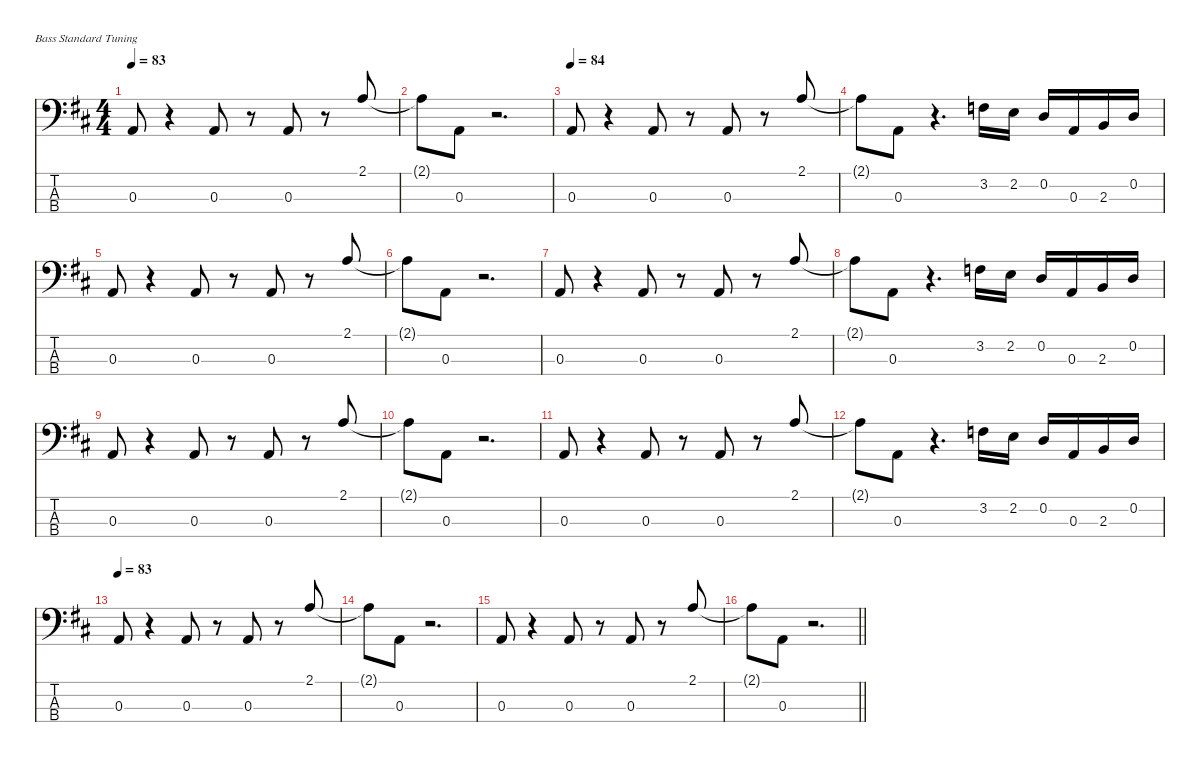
\defaultSystemsLayout 4
\hideDynamics
\bracketExtendMode nobrackets
\singleTrackTrackNamePolicy hidden
\multiTrackTrackNamePolicy hidden
\otherSystemsTrackNameOrientation horizontal
\track ("Bass " "E-Bass") {defaultSystemsLayout 8 instrument electricbassfinger}
\staff {score tabs}
\tuning (G2 D2 A1 E1)
\ts (4 4)
\tempo 83
\clef f4
\ks d
0.3{acc forcenatural}.8{dy f beam Up} r.4{beam Up} 0.3{acc forcenatural}.8{beam Up} r.8{beam Up} 0.3{acc forcenatural}.8{beam Up} r.8{beam Up} 2.1{acc forcenatural}.8{beam Down} |
2.1{t acc forcenatural}.8{beam Down} 0.3{acc forcenatural}.8{beam Down} r.2{d beam Down} |
\tempo 84
0.3{acc forcenatural}.8{beam Up} r.4{beam Up} 0.3{acc forcenatural}.8{beam Up} r.8{beam Up} 0.3{acc forcenatural}.8{beam Up} r.8{beam Up} 2.1{acc forcenatural}.8{beam Down} |
2.1{t acc forcenatural}.8{beam Down} 0.3{acc forcenatural}.8{beam Down} r.4{d beam Down} 3.2{acc forcenatural}.16{beam Down} 2.2{acc forcenatural}.16{beam Down} 0.2{acc forcenatural}.16{beam Up} 0.3{acc forcenatural}.16{beam Up} 2.3{acc forcenatural}.16{beam Up} 0.2{acc forcenatural}.16{beam Up} |
0.3{acc forcenatural}.8{beam Up} r.4{beam Up} 0.3{acc forcenatural}.8{beam Up} r.8{beam Up} 0.3{acc forcenatural}.8{beam Up} r.8{beam Up} 2.1{acc forcenatural}.8{beam Down} |
2.1{t acc forcenatural}.8{beam Down} 0.3{acc forcenatural}.8{beam Down} r.2{d beam Down} |
0.3{acc forcenatural}.8{beam Up} r.4{beam Up} 0.3{acc forcenatural}.8{beam Up} r.8{beam Up} 0.3{acc forcenatural}.8{beam Up} r.8{beam Up} 2.1{acc forcenatural}.8{beam Down} |
2.1{t acc forcenatural}.8{beam Down} 0.3{acc forcenatural}.8{beam Down} r.4{d beam Down} 3.2{acc forcenatural}.16{beam Down} 2.2{acc forcenatural}.16{beam Down} 0.2{acc forcenatural}.16{beam Up} 0.3{acc forcenatural}.16{beam Up} 2.3{acc forcenatural}.16{beam Up} 0.2{acc forcenatural}.16{beam Up} |
0.3{acc forcenatural}.8{beam Up} r.4{beam Up} 0.3{acc forcenatural}.8{beam Up} r.8{beam Up} 0.3{acc forcenatural}.8{beam Up} r.8{beam Up} 2.1{acc forcenatural}.8{beam Down} |
2.1{t acc forcenatural}.8{beam Down} 0.3{acc forcenatural}.8{beam Down} r.2{d beam Down} |
0.3{acc forcenatural}.8{beam Up} r.4{beam Up} 0.3{acc forcenatural}.8{beam Up} r.8{beam Up} 0.3{acc forcenatural}.8{beam Up} r.8{beam Up} 2.1{acc forcenatural}.8{beam Down} |
2.1{t acc forcenatural}.8{beam Down} 0.3{acc forcenatural}.8{beam Down} r.4{d beam Down} 3.2{acc forcenatural}.16{beam Down} 2.2{acc forcenatural}.16{beam Down} 0.2{acc forcenatural}.16{beam Up} 0.3{acc forcenatural}.16{beam Up} 2.3{acc forcenatural}.16{beam Up} 0.2{acc forcenatural}.16{beam Up} |
\tempo 83
0.3{acc forcenatural}.8{beam Up} r.4{beam Up} 0.3{acc forcenatural}.8{beam Up} r.8{beam Up} 0.3{acc forcenatural}.8{beam Up} r.8{beam Up} 2.1{acc forcenatural}.8{beam Down} |
2.1{t acc forcenatural}.8{beam Down} 0.3{acc forcenatural}.8{beam Down} r.2{d beam Down} |
0.3{acc forcenatural}.8{beam Up} r.4{beam Up} 0.3{acc forcenatural}.8{beam Up} r.8{beam Up} 0.3{acc forcenatural}.8{beam Up} r.8{beam Up} 2.1{acc forcenatural}.8{beam Down} |
\barLineRight lightlight
2.1{t acc forcenatural}.8{beam Down} 0.3{acc forcenatural}.8{beam Down} r.2{d beam Down}
